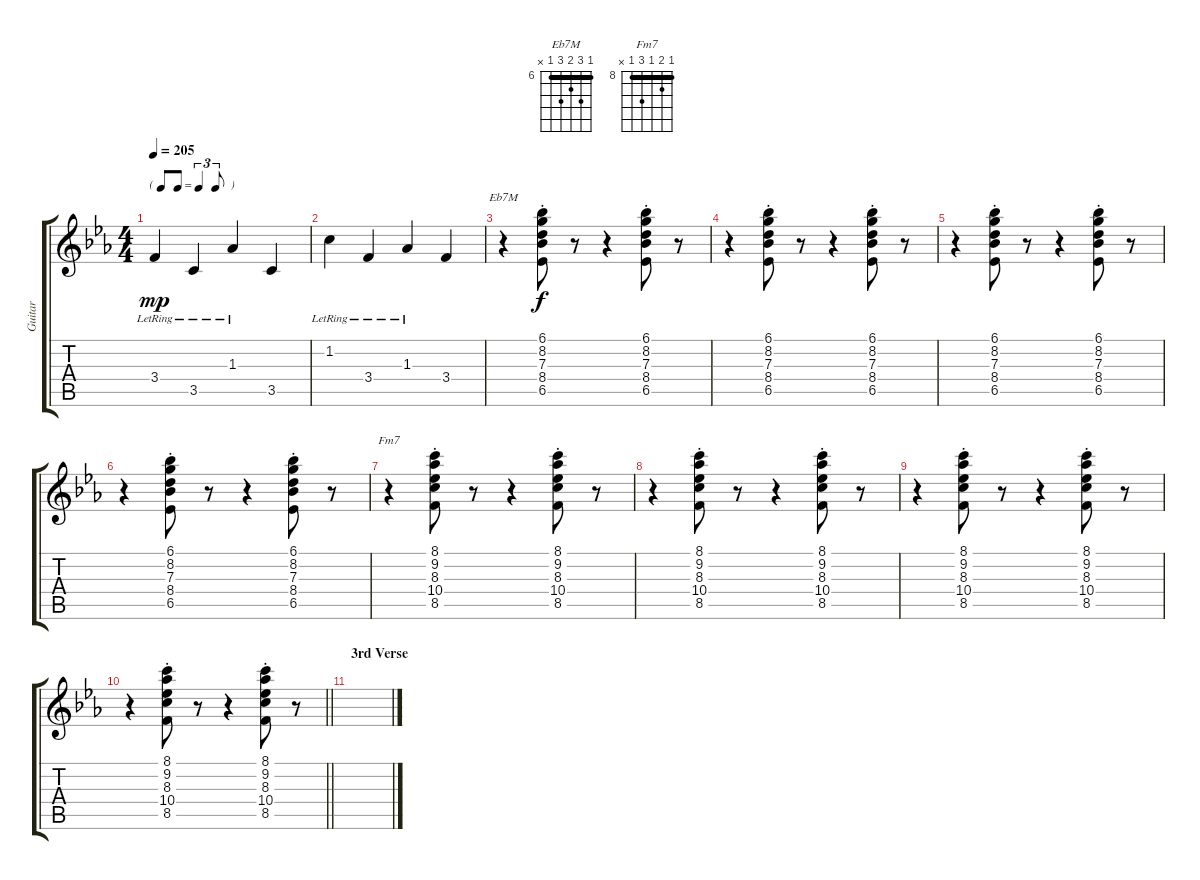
\track ("Guitar" "Guitar") {instrument electricguitarclean}
\staff {score tabs}
\tuning (E4 B3 G3 D3 A2 E2) {hide}
\chord ("Eb7M" 6 8 7 8 6 x) {firstfret 6 barre 6}
\chord ("Fm7" 8 9 8 10 8 x) {firstfret 8 barre 8}
\ts (4 4)
\tf triplet8th
\tempo 205
\clef g2
\ks eb
3.4{lr}.4{dy mp} 3.5{lr}.4 1.3{lr}.4 3.5.4 |
1.2{lr}.4 3.4{lr}.4 1.3{lr}.4 3.4.4 |
r.4{ch "Eb7M"} (6.1{st} 8.2{st} 7.3{st} 8.4{st} 6.5{st}).8{dy f} r.8 r.4 (6.1{st} 8.2{st} 7.3{st} 8.4{st} 6.5{st}).8 r.8 |
r.4 (6.1{st} 8.2{st} 7.3{st} 8.4{st} 6.5{st}).8 r.8 r.4 (6.1{st} 8.2{st} 7.3{st} 8.4{st} 6.5{st}).8 r.8 |
r.4 (6.1{st} 8.2{st} 7.3{st} 8.4{st} 6.5{st}).8 r.8 r.4 (6.1{st} 8.2{st} 7.3{st} 8.4{st} 6.5{st}).8 r.8 |
r.4 (6.1{st} 8.2{st} 7.3{st} 8.4{st} 6.5{st}).8 r.8 r.4 (6.1{st} 8.2{st} 7.3{st} 8.4{st} 6.5{st}).8 r.8 |
r.4{ch "Fm7"} (8.1{st} 9.2{st} 8.3{st} 10.4{st} 8.5{st}).8 r.8 r.4 (8.1{st} 9.2{st} 8.3{st} 10.4{st} 8.5{st}).8 r.8 |
r.4 (8.1{st} 9.2{st} 8.3{st} 10.4{st} 8.5{st}).8 r.8 r.4 (8.1{st} 9.2{st} 8.3{st} 10.4{st} 8.5{st}).8 r.8 |
r.4 (8.1{st} 9.2{st} 8.3{st} 10.4{st} 8.5{st}).8 r.8 r.4 (8.1{st} 9.2{st} 8.3{st} 10.4{st} 8.5{st}).8 r.8 |
\barLineRight lightlight
r.4 (8.1{st} 9.2{st} 8.3{st} 10.4{st} 8.5{st}).8 r.8 r.4 (8.1{st} 9.2{st} 8.3{st} 10.4{st} 8.5{st}).8 r.8 |
\section ("" "3rd Verse")
